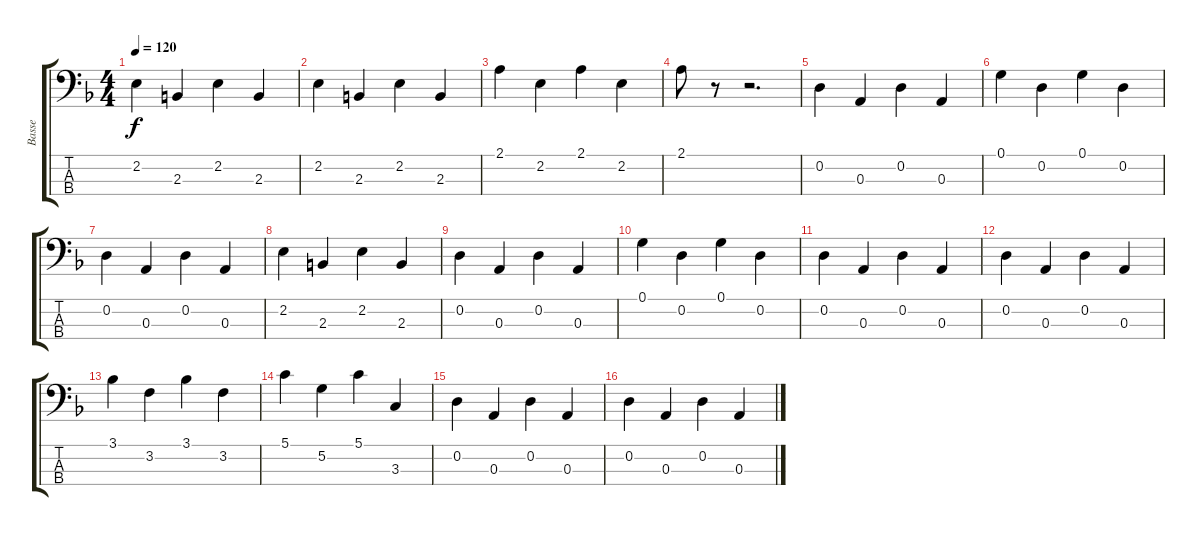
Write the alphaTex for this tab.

\track ("Basse" "Basse") {instrument electricbassfinger}
\staff {score tabs}
\tuning (G2 D2 A1 E1) {hide}
\ts (4 4)
\tempo 120
\clef f4
\ks f
2.2.4{dy f} 2.3.4 2.2.4 2.3.4 |
2.2.4 2.3.4 2.2.4 2.3.4 |
2.1.4 2.2.4 2.1.4 2.2.4 |
2.1.8 r.8 r.2{d} |
0.2.4 0.3.4 0.2.4 0.3.4 |
0.1.4 0.2.4 0.1.4 0.2.4 |
0.2.4 0.3.4 0.2.4 0.3.4 |
2.2.4 2.3.4 2.2.4 2.3.4 |
0.2.4 0.3.4 0.2.4 0.3.4 |
0.1.4 0.2.4 0.1.4 0.2.4 |
0.2.4 0.3.4 0.2.4 0.3.4 |
0.2.4 0.3.4 0.2.4 0.3.4 |
3.1.4 3.2.4 3.1.4 3.2.4 |
5.1.4 5.2.4 5.1.4 3.3.4 |
0.2.4 0.3.4 0.2.4 0.3.4 |
0.2.4 0.3.4 0.2.4 0.3.4
